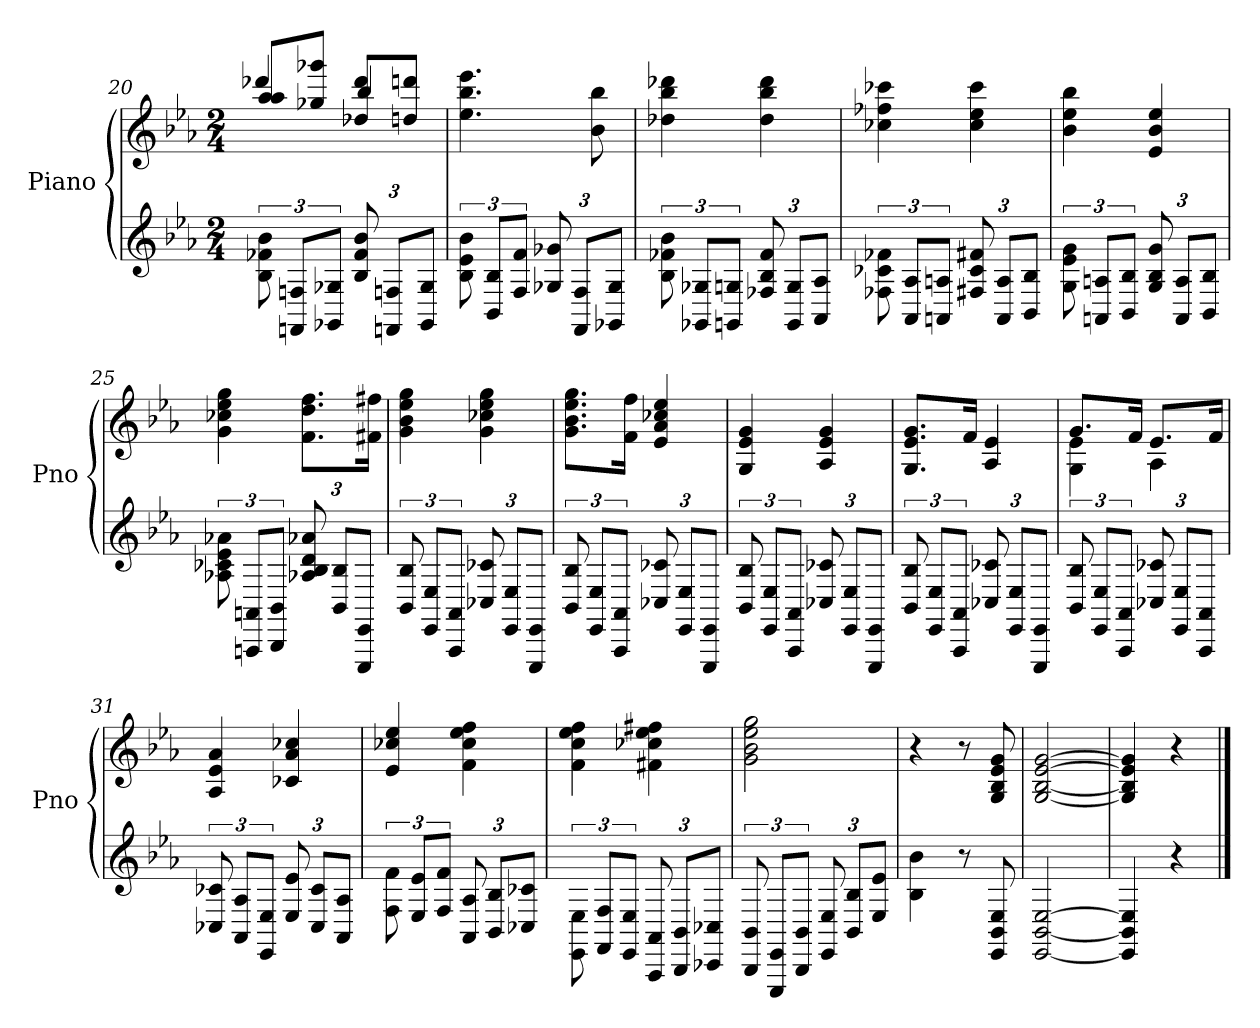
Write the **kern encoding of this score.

**kern	**kern
*part2	*part1
*staff2	*staff1
*I"Piano	*I"Piano
*I'Pno	*I'Pno
*clefG2	*clefG2
*k[b-e-a-]	*k[b-e-a-]
*M2/4	*M2/4
=20	=20
*	*^
12B-\ 12f-X\ 12b-\	8aa-/ 8aa-/L	4ddd-X/
12FFn/ 12Fn/L	.	.
.	8gg-X/ 8ggg-X/J	.
12GG-X/ 12G-X/J	.	.
*Xbrackettup	*	*
12B-/ 12f-/ 12b-/	8dd-X/ 8ddd-/L	4bb-/
12FFn/ 12Fn/L	.	.
.	8ddn/ 8dddn/J	.
12GG-/ 12G-/J	.	.
*	*v	*v
!!LO:LB:g=z
=21	=21
*brackettup	*
12B-\ 12e-\ 12b-\	4.ee-\ 4.bb-\ 4.eee-\
12BB-/ 12B-/L	.
12F/ 12f/J	.
*Xbrackettup	*
12G-X/ 12g-X/	.
12FF/ 12F/L	.
.	8b-\ 8bb-\
12GG-X/ 12G-/J	.
=22	=22
*brackettup	*
12B-\ 12f-X\ 12b-\	4dd-X\ 4bb-\ 4ddd-X\
12GG-X/ 12G-X/L	.
12GGn/ 12Gn/J	.
*Xbrackettup	*
12F-X/ 12B-/ 12f-/	4dd-\ 4bb-\ 4ddd-\
12GG/ 12G/L	.
12AA-/ 12A-/J	.
=23	=23
*brackettup	*
12F-X\ 12c-X\ 12f-X\	4cc-X\ 4ff-X\ 4ccc-X\
12AA-/ 12A-/L	.
12AAn/ 12An/J	.
*Xbrackettup	*
12F#X/ 12c-/ 12f#X/	4cc-\ 4ee-\ 4ccc-\
12AA/ 12A/L	.
12BB-/ 12B-/J	.
=24	=24
*brackettup	*
12G\ 12e-\ 12g\	4b-\ 4ee-\ 4bb-\
12AAn/ 12An/L	.
12BB-/ 12B-/J	.
*Xbrackettup	*
12G/ 12B-/ 12g/	4e-/ 4b-/ 4ee-/
12AA/ 12A/L	.
12BB-/ 12B-/J	.
!!LO:LB:g=z
=25	=25
*brackettup	*
12A-X\ 12c-X\ 12e-\ 12a-X\	4g\ 4cc-X\ 4ee-\ 4gg\
12AAAn/ 12AAn/L	.
12BBB-/ 12BB-/J	.
*Xbrackettup	*
12A-X/ 12B-/ 12d/ 12a-X/	8.f\ 8.dd\ 8.ff\L
12BB-/ 12B-/L	.
12EEE-/ 12EE-/J	.
.	16f#X\ 16ff#X\Jk
=26	=26
*brackettup	*
12BB-/ 12B-/	4g\ 4b-\ 4ee-\ 4gg\
12EE-/ 12E-/L	.
12AAA-/ 12AA-/J	.
*Xbrackettup	*
12C-X/ 12c-X/	4g\ 4cc-X\ 4ee-\ 4gg\
12EE-/ 12E-/L	.
12EEE-/ 12EE-/J	.
=27	=27
*brackettup	*
12BB-/ 12B-/	8.g\ 8.b-\ 8.ee-\ 8.gg\L
12EE-/ 12E-/L	.
12AAA-/ 12AA-/J	.
.	16f\ 16ff\Jk
*Xbrackettup	*
12C-X/ 12c-X/	4e-/ 4a-/ 4cc-X/ 4ee-/
12EE-/ 12E-/L	.
12EEE-/ 12EE-/J	.
=28	=28
*brackettup	*
12BB-/ 12B-/	4G/ 4e-/ 4g/
12EE-/ 12E-/L	.
12AAA-/ 12AA-/J	.
*Xbrackettup	*
12C-X/ 12c-X/	4A-/ 4e-/ 4g/
12EE-/ 12E-/L	.
12EEE-/ 12EE-/J	.
!!LO:PB:g=z
=29	=29
*brackettup	*
12BB-/ 12B-/	8.G/ 8.e-/ 8.g/L
12EE-/ 12E-/L	.
12AAA-/ 12AA-/J	.
.	16f/Jk
*Xbrackettup	*
12C-X/ 12c-X/	4A-/ 4e-/
12EE-/ 12E-/L	.
12EEE-/ 12EE-/J	.
=30	=30
*brackettup	*
*	*^
12BB-/ 12B-/	8.g/L	4G\ 4e-\
12EE-/ 12E-/L	.	.
12AAA-/ 12AA-/J	.	.
.	16f/Jk	.
*Xbrackettup	*	*
12C-X/ 12c-X/	8.e-/L	4A-\
12EE-/ 12E-/L	.	.
12AAA-/ 12AA-/J	.	.
.	16f/Jk	.
*	*v	*v
=31	=31
*brackettup	*
12C-X/ 12c-X/	4A-/ 4e-/ 4a-/
12AA-/ 12A-/L	.
12EE-/ 12E-/J	.
*Xbrackettup	*
12E-/ 12e-/	4c-X/ 4a-/ 4cc-X/
12C-/ 12c-/L	.
12AA-/ 12A-/J	.
=32	=32
*brackettup	*
12F\ 12f\	4e-/ 4cc-X/ 4ee-/
12E-/ 12e-/L	.
12F/ 12f/J	.
*Xbrackettup	*
12AA-/ 12A-/	4f\ 4cc-\ 4ee-\ 4ff\
12BB-/ 12B-/L	.
12C-X/ 12c-X/J	.
!!LO:LB:g=z
=33	=33
*brackettup	*
12EE-\ 12E-\	4f\ 4cc\ 4ee-\ 4ff\
12FF/ 12F/L	.
12EE-/ 12E-/J	.
*Xbrackettup	*
12AAA-/ 12AA-/	4f#X\ 4cc-X\ 4ee-\ 4ff#X\
12BBB-/ 12BB-/L	.
12CC-X/ 12C-X/J	.
=34	=34
*brackettup	*
12BBB-/ 12BB-/	2g\ 2b-\ 2ee-\ 2gg\
12EEE-/ 12EE-/L	.
12BBB-/ 12BB-/J	.
*Xbrackettup	*
12EE-/ 12E-/	.
12BB-/ 12B-/L	.
12E-/ 12e-/J	.
=35	=35
4B-\ 4b-\	4r
8r	8r
8EE-/ 8BB-/ 8E-/	8G/ 8B-/ 8e-/ 8g/
=36	=36
[2EE-/ [2BB-/ [2E-/	[2G/ [2B-/ [2e-/ [2g/
=37	=37
4EE-/] 4BB-/] 4E-/]	4G/] 4B-/] 4e-/] 4g/]
4r	4r
==	==
*-	*-
